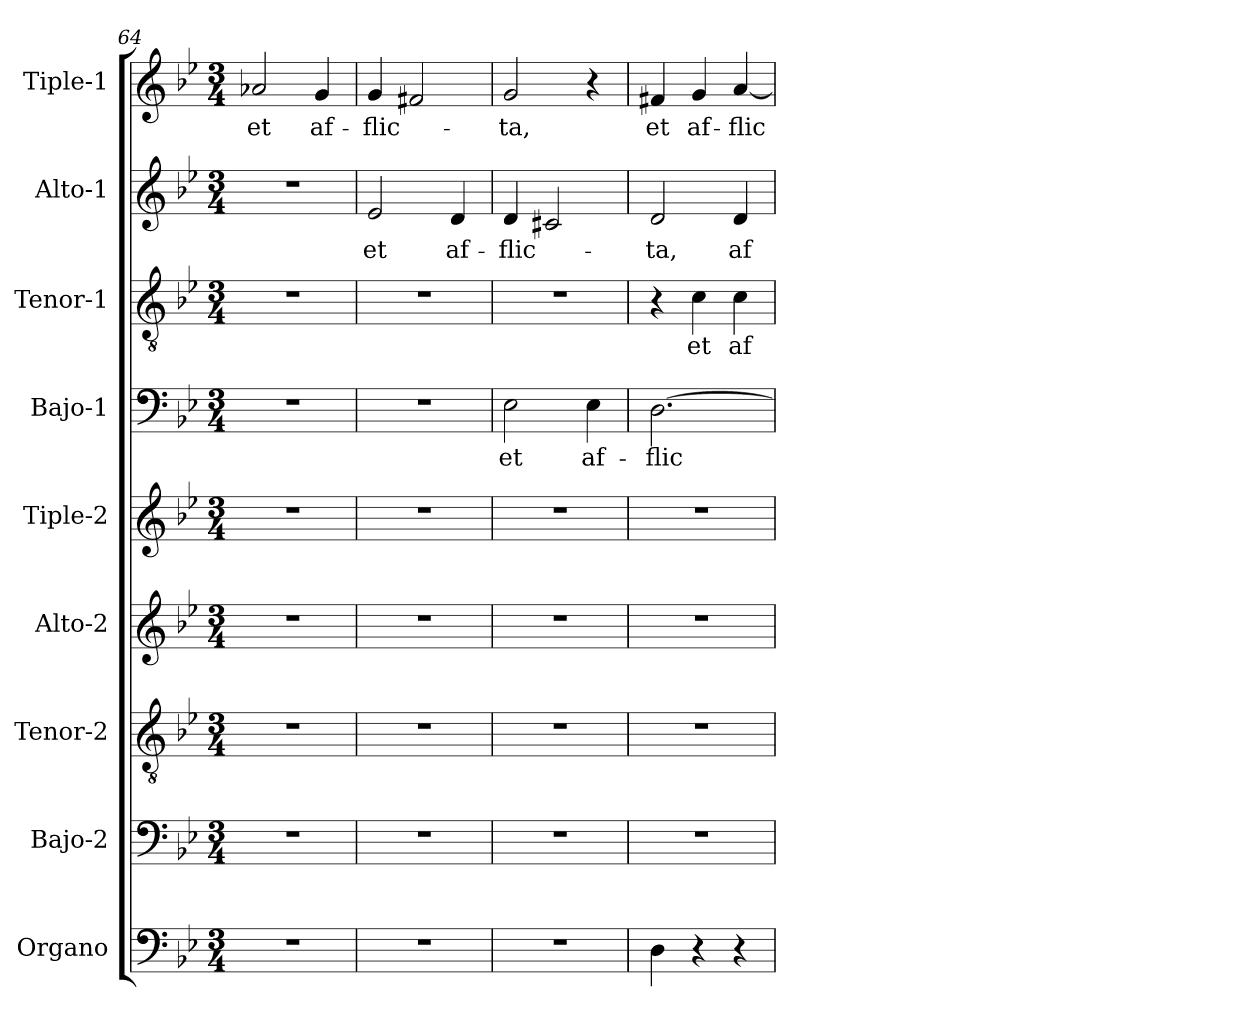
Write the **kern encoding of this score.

**kern	**kern	**kern	**kern	**kern	**kern	**text	**kern	**text	**kern	**text	**kern	**text
*part9	*part8	*part7	*part6	*part5	*part4	*part4	*part3	*part3	*part2	*part2	*part1	*part1
*staff9	*staff8	*staff7	*staff6	*staff5	*staff4	*staff4	*staff3	*staff3	*staff2	*staff2	*staff1	*staff1
*I"Organo	*I"Bajo-2	*I"Tenor-2	*I"Alto-2	*I"Tiple-2	*I"Bajo-1	*	*I"Tenor-1	*	*I"Alto-1	*	*I"Tiple-1	*
*	*I'B-2	*I'T-2	*I'A-2	*	*I'B1	*	*I'T1	*	*I'A1	*	*	*
*clefF4	*clefF4	*clefGv2	*clefG2	*clefG2	*clefF4	*	*clefGv2	*	*clefG2	*	*clefG2	*
*k[b-e-]	*k[b-e-]	*k[b-e-]	*k[b-e-]	*k[b-e-]	*k[b-e-]	*	*k[b-e-]	*	*k[b-e-]	*	*k[b-e-]	*
*B-:	*B-:	*B-:	*B-:	*B-:	*B-:	*	*B-:	*	*B-:	*	*B-:	*
*M3/4	*M3/4	*M3/4	*M3/4	*M3/4	*M3/4	*	*M3/4	*	*M3/4	*	*M3/4	*
=64	=64	=64	=64	=64	=64	=64	=64	=64	=64	=64	=64	=64
!	!	!	!	!	!	!	!	!	!	!	!	!LO:LY:b
2.r	2.r	2.r	2.r	2.r	2.r	.	2.r	.	2.r	.	2a-X/	et
!	!	!	!	!	!	!	!	!	!	!	!	!LO:LY:b
.	.	.	.	.	.	.	.	.	.	.	4g/	af-
!!LO:PB:g=z
=65	=65	=65	=65	=65	=65	=65	=65	=65	=65	=65	=65	=65
!	!	!	!	!	!	!	!	!	!	!LO:LY:b	!	!
!	!	!	!	!	!	!	!	!	!	!	!	!LO:LY:b
2.r	2.r	2.r	2.r	2.r	2.r	.	2.r	.	2e-/	et	4g/	-flic-
.	.	.	.	.	.	.	.	.	.	.	2f#X/	.
!	!	!	!	!	!	!	!	!	!	!LO:LY:b	!	!
.	.	.	.	.	.	.	.	.	4d/	af-	.	.
=66	=66	=66	=66	=66	=66	=66	=66	=66	=66	=66	=66	=66
!	!	!	!	!	!	!LO:LY:b	!	!	!	!	!	!
!	!	!	!	!	!	!	!	!	!	!LO:LY:b	!	!
!	!	!	!	!	!	!	!	!	!	!	!	!LO:LY:b
2.r	2.r	2.r	2.r	2.r	2E-\	et	2.r	.	4d/	-flic-	2g/	-ta,
.	.	.	.	.	.	.	.	.	2c#X/	.	.	.
!	!	!	!	!	!	!LO:LY:b	!	!	!	!	!	!
.	.	.	.	.	4E-\	af-	.	.	.	.	4r	.
=67	=67	=67	=67	=67	=67	=67	=67	=67	=67	=67	=67	=67
!	!	!	!	!	!	!LO:LY:b	!	!	!	!	!	!
!	!	!	!	!	!	!	!	!	!	!LO:LY:b	!	!
!	!	!	!	!	!	!	!	!	!	!	!	!LO:LY:b
4D\	2.r	2.r	2.r	2.r	[2.D\	-flic-	4r	.	2d/	-ta,	4f#X/	et
!	!	!	!	!	!	!	!	!LO:LY:b	!	!	!	!
!	!	!	!	!	!	!	!	!	!	!	!	!LO:LY:b
4r	.	.	.	.	.	.	4c\	et	.	.	4g/	af-
!	!	!	!	!	!	!	!	!LO:LY:b	!	!	!	!
!	!	!	!	!	!	!	!	!	!	!LO:LY:b	!	!
!	!	!	!	!	!	!	!	!	!	!	!	!LO:LY:b
4r	.	.	.	.	.	.	4c\	af-	4d/	af-	[4a/	-flic-
=	=	=	=	=	=	=	=	=	=	=	=	=
*-	*-	*-	*-	*-	*-	*-	*-	*-	*-	*-	*-	*-
